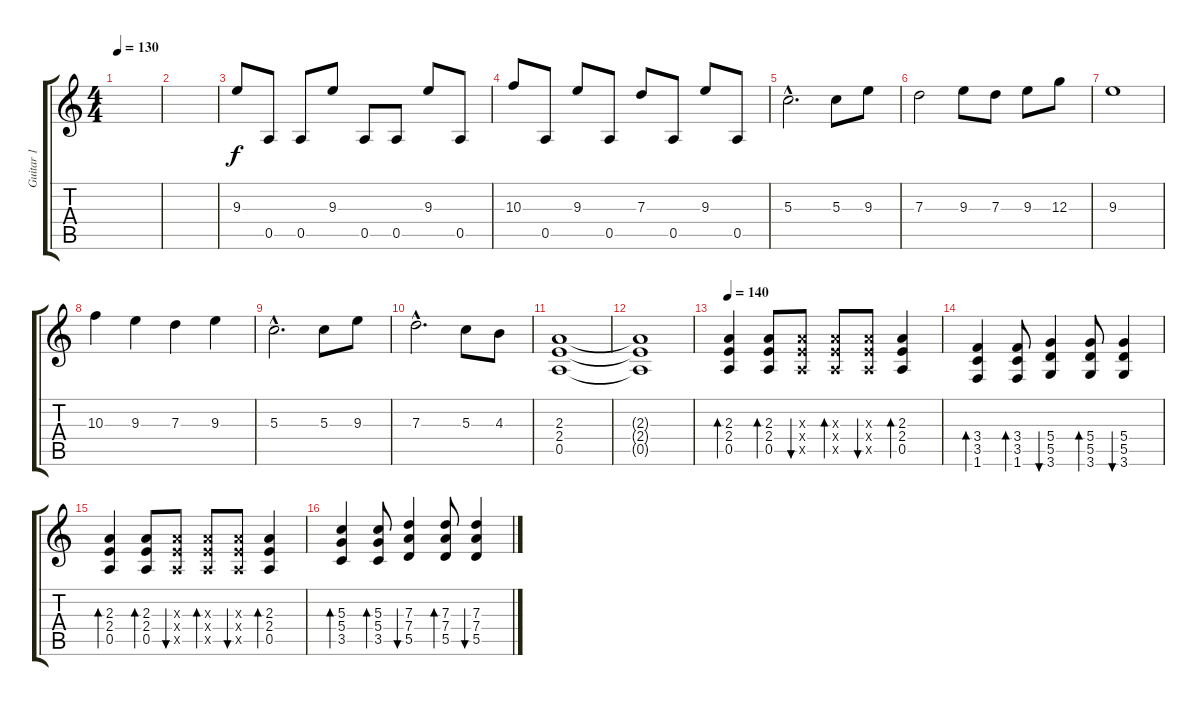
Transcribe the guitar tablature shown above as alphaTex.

\track ("Guitar 1" "Guitar 1") {instrument overdrivenguitar}
\staff {score tabs}
\tuning (E4 B3 G3 D3 A2 E2) {hide}
\ts (4 4)
\tempo 130
\clef g2
\ks c
|
|
9.3.8{volume 12} 0.5.8 0.5.8 9.3.8 0.5.8 0.5.8 9.3.8 0.5.8 |
10.3.8 0.5.8 9.3.8 0.5.8 7.3.8 0.5.8 9.3.8 0.5.8 |
5.3{hac}.2{d} 5.3.8 9.3.8 |
7.3.2 9.3.8 7.3.8 9.3.8 12.3.8 |
9.3.1 |
10.3.4 9.3.4 7.3.4 9.3.4 |
5.3{hac}.2{d} 5.3.8 9.3.8 |
7.3{hac}.2{d} 5.3.8 4.3.8 |
(2.3 2.4 0.5).1 |
(2.3{t} 2.4{t} 0.5{t}).1 |
\tempo 140
(2.3 2.4 0.5).4{bd 60 volume 9 instrument acousticguitarsteel} (2.3 2.4 0.5).8{bd 60} (2.3{x} 2.4{x} 0.5{x}).8{bu 60} (2.3{x} 2.4{x} 0.5{x}).8{bd 60} (2.3{x} 2.4{x} 0.5{x}).8{bu 60} (2.3 2.4 0.5).4{bd 60} |
(3.4 3.5 1.6).4{bd 60} (3.4 3.5 1.6).8{bd 60} (5.4 5.5 3.6).4{bu 60} (5.4 5.5 3.6).8{bd 60} (5.4 5.5 3.6).4{bu 60} |
(2.3 2.4 0.5).4{bd 60} (2.3 2.4 0.5).8{bd 60} (2.3{x} 2.4{x} 0.5{x}).8{bu 60} (2.3{x} 2.4{x} 0.5{x}).8{bd 60} (2.3{x} 2.4{x} 0.5{x}).8{bu 60} (2.3 2.4 0.5).4{bd 60} |
(5.3 5.4 3.5).4{bd 60} (5.3 5.4 3.5).8{bd 60} (7.3 7.4 5.5).4{bu 60} (7.3 7.4 5.5).8{bd 60} (7.3 7.4 5.5).4{bu 60}
